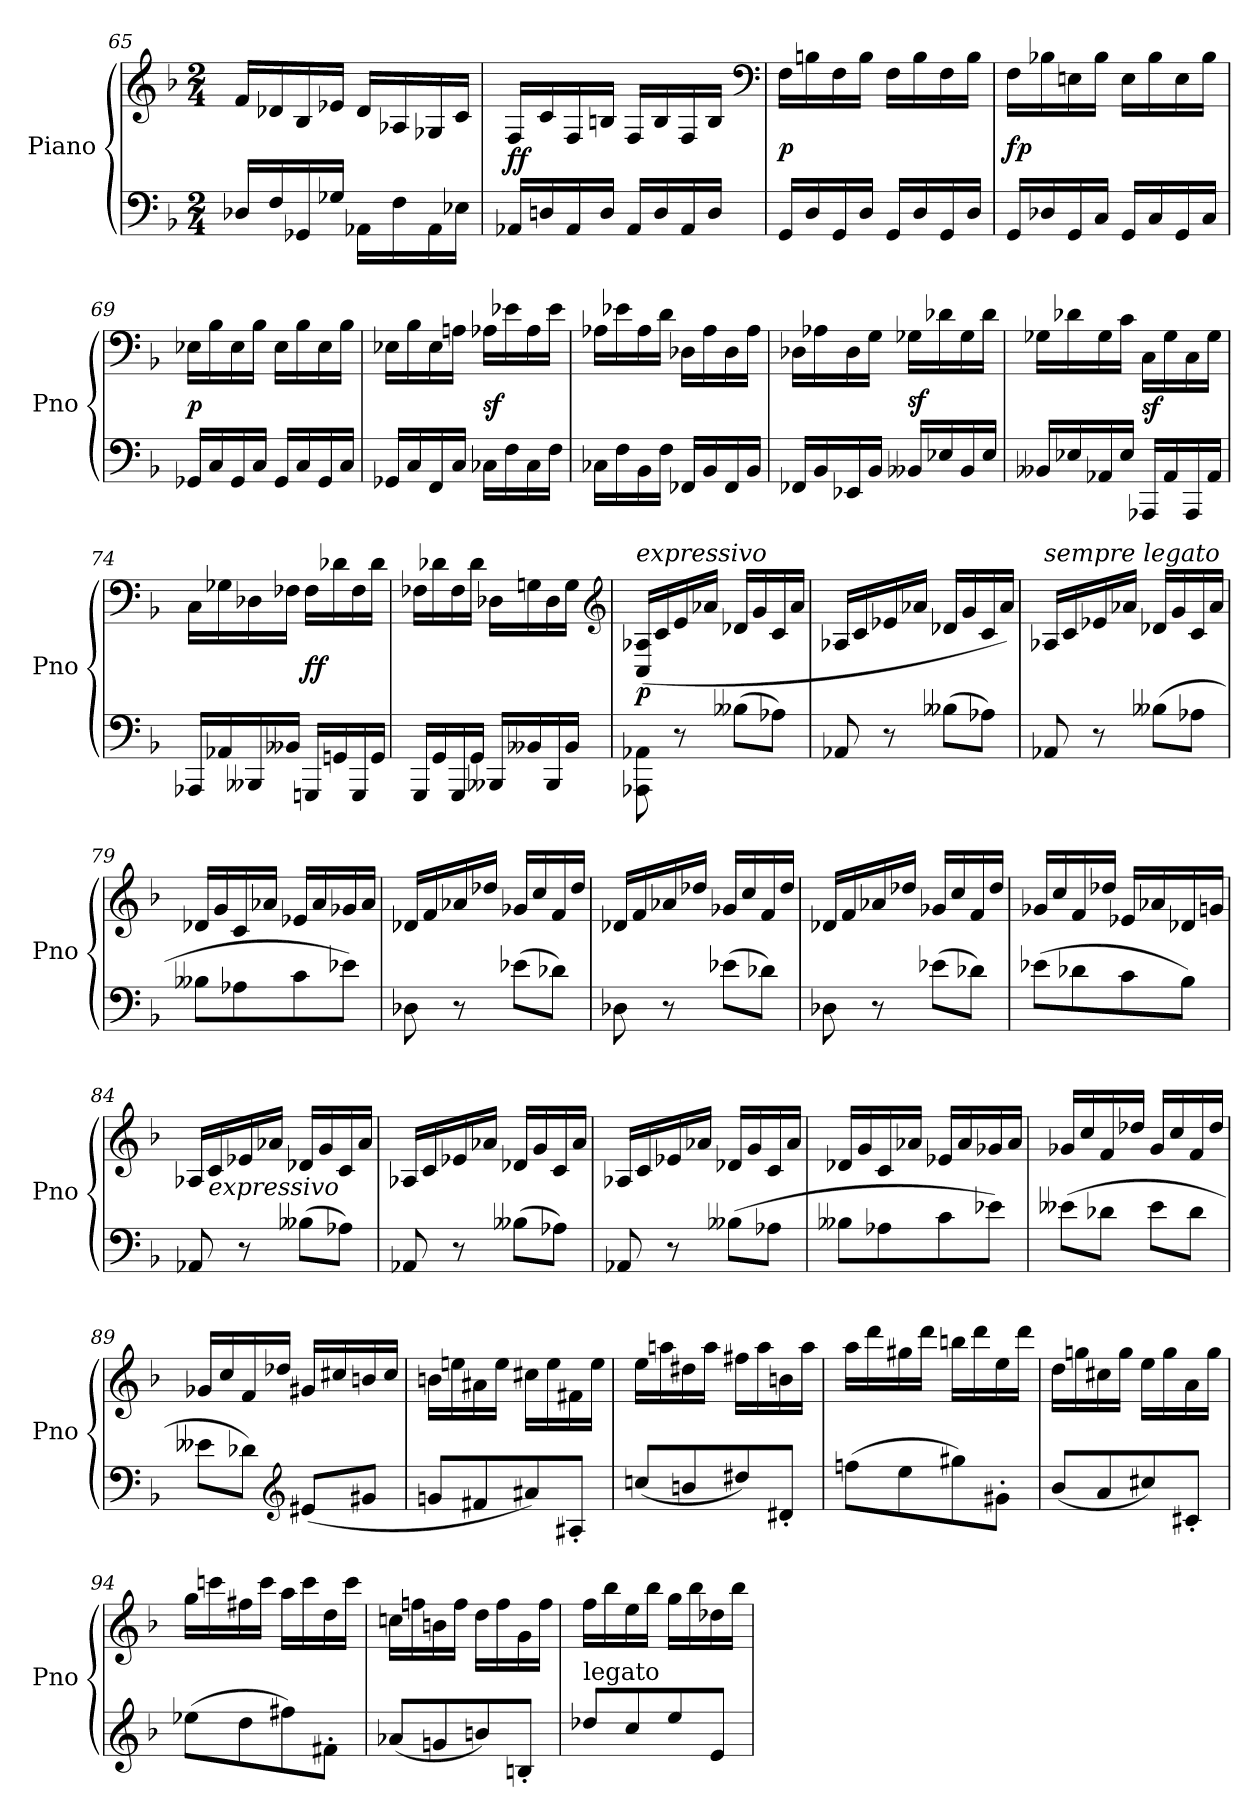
**kern	**kern	**dynam
*part1	*part1	*part1
*staff2	*staff1	*staff1/2
*I"Piano	*	*
*I'Pno	*	*
*clefF4	*clefG2	*
*k[b-]	*k[b-]	*
*F:	*F:	*
*M2/4	*M2/4	*
=65	=65	=65
16D-XLL	16fLL	.
16F	16d-X	.
16GG-X	16B-	.
16G-XJJ	16e-XJJ	.
16AA-X\LL	16d-LL	.
16F\	16A-X	.
16AA-\	16G-X	.
16E-X\JJ	16cJJ	.
=66	=66	=66
16AA-XLL	16FLL	ff
16Dn	16c	.
16AA-	16F	.
16DJJ	16BnJJ	.
16AA-LL	16FLL	.
16D	16B	.
16AA-	16F	.
16DJJ	16BJJ	.
*	*clefF4	*
=67	=67	=67
16GGLL	16FLL	p
16D	16Bn	.
16GG	16F	.
16DJJ	16BJJ	.
16GGLL	16FLL	.
16D	16B	.
16GG	16F	.
16DJJ	16BJJ	.
=68	=68	=68
16GGLL	16FLL	fp
16D-X	16B-X	.
16GG	16En	.
16CJJ	16B-JJ	.
16GGLL	16ELL	.
16C	16B-	.
16GG	16E	.
16CJJ	16B-JJ	.
=69	=69	=69
16GG-XLL	16E-XLL	p
16C	16B-	.
16GG-	16E-	.
16CJJ	16B-JJ	.
16GG-LL	16E-LL	.
16C	16B-	.
16GG-	16E-	.
16CJJ	16B-JJ	.
=70	=70	=70
16GG-XLL	16E-XLL	.
16C	16B-	.
16FF	16E-	.
16CJJ	16AnJJ	.
16C-XLL	16A-XLL	sf
16F	16e-X	.
16C-	16A-	.
16FJJ	16e-JJ	.
=71	=71	=71
16C-XLL	16A-XLL	.
16F	16e-X	.
16BB-	16A-	.
16FJJ	16dJJ	.
16FF-XLL	16D-XLL	.
16BB-	16A-	.
16FF-	16D-	.
16BB-JJ	16A-JJ	.
=72	=72	=72
16FF-XLL	16D-XLL	.
16BB-	16A-X	.
16EE-X	16D-	.
16BB-JJ	16GJJ	.
16BB--XLL	16G-XLL	sf
16E-X	16d-X	.
16BB--	16G-	.
16E-JJ	16d-JJ	.
=73	=73	=73
16BB--XLL	16G-XLL	.
16E-X	16d-X	.
16AA-X	16G-	.
16E-JJ	16cJJ	.
16AAA-XLL	16CLL	sf
16AA-	16G-	.
16AAA-	16C	.
16AA-JJ	16G-JJ	.
=74	=74	=74
16AAA-XLL	16CLL	.
16AA-X	16G-X	.
16BBB--X	16D-X	.
16BB--XJJ	16F-XJJ	.
16GGGnLL	16F-LL	ff
16GGn	16d-X	.
16GGG	16F-	.
16GGJJ	16d-JJ	.
=75	=75	=75
16GGGLL	16F-XLL	.
16GG	16d-X	.
16GGG	16F-	.
16GGJJ	16d-JJ	.
16BBB--XLL	16D-XLL	.
16BB--X	16Gn	.
16BBB--	16D-	.
16BB--JJ	16GJJ	.
*	*clefG2	*
=76	=76	=76
!	!LO:TX:a:i:t=expressivo	!
8AAA-X\ 8AA-X\	(>16C/ 16A-X/LL	p
.	16c	.
8r	16e	.
.	16a-XJJ	.
(>8B--XL	16d-XLL	.
.	16g	.
8A-XJ)	16c	.
.	16a-JJ	.
=77	=77	=77
8AA-X	16A-XLL	.
.	16c	.
8r	16e-X	.
.	16a-XJJ	.
(8B--XL	16d-XLL	.
.	16g	.
8A-XJ)	16c	.
.	16a-JJ)	.
=78	=78	=78
!	!LO:TX:a:i:t=sempre legato	!
8AA-X	16A-XLL	.
.	16c	.
8r	16e-X	.
.	16a-XJJ	.
(8B--XL	16d-XLL	.
.	16g	.
8A-XJ	16c	.
.	16a-JJ	.
=79	=79	=79
8B--XL	16d-XLL	.
.	16g	.
8A-X	16c	.
.	16a-XJJ	.
8c	16e-XLL	.
.	16a-	.
8e-XJ)	16g-X	.
.	16a-JJ	.
=80	=80	=80
8D-X	16d-XLL	.
.	16f	.
8r	16a-X	.
.	16dd-XJJ	.
(8e-XL	16g-XLL	.
.	16cc	.
8d-XJ)	16f	.
.	16dd-JJ	.
=81	=81	=81
8D-X	16d-XLL	.
.	16f	.
8r	16a-X	.
.	16dd-XJJ	.
(8e-XL	16g-XLL	.
.	16cc	.
8d-XJ)	16f	.
.	16dd-JJ	.
=82	=82	=82
8D-X	16d-XLL	.
.	16f	.
8r	16a-X	.
.	16dd-XJJ	.
(8e-XL	16g-XLL	.
.	16cc	.
8d-XJ)	16f	.
.	16dd-JJ	.
=83	=83	=83
(8e-XL	16g-XLL	.
.	16cc	.
8d-X	16f	.
.	16dd-XJJ	.
8c	16e-XLL	.
.	16a-X	.
8B-J)	16d-X	.
.	16gnJJ	.
=84	=84	=84
8AA-X	16A-XLL	.
!	!LO:TX:c:i:t=expressivo	!
.	16c	.
8r	16e-X	.
.	16a-XJJ	.
(8B--XL	16d-XLL	.
.	16g	.
8A-XJ)	16c	.
.	16a-JJ	.
=85	=85	=85
8AA-X	16A-XLL	.
.	16c	.
8r	16e-X	.
.	16a-XJJ	.
(8B--XL	16d-XLL	.
.	16g	.
8A-XJ)	16c	.
.	16a-JJ	.
=86	=86	=86
8AA-X	16A-XLL	.
.	16c	.
8r	16e-X	.
.	16a-XJJ	.
(8B--XL	16d-XLL	.
.	16g	.
8A-XJ	16c	.
.	16a-JJ	.
=87	=87	=87
8B--XL	16d-XLL	.
.	16g	.
8A-X	16c	.
.	16a-XJJ	.
8c	16e-XLL	.
.	16a-	.
8e-XJ)	16g-X	.
.	16a-JJ	.
=88	=88	=88
(8e--XL	16g-XLL	.
.	16cc	.
8d-XJ	16f	.
.	16dd-XJJ	.
8e--L	16g-LL	.
.	16cc	.
8d-J	16f	.
.	16dd-JJ	.
=89	=89	=89
8e--XL	16g-XLL	.
.	16cc	.
8d-XJ)	16f	.
.	16dd-XJJ	.
*clefG2	*	*
(8e#XL	16g#X/LL	.
.	16cc#X/	.
8g#XJ	16bn/	.
.	16cc#/JJ	.
=90	=90	=90
8gnL	16bnLL	.
.	16een	.
8f#X	16a#X	.
.	16eeJJ	.
8a#X)	16cc#XLL	.
.	16ee	.
8A#X'J	16f#X	.
.	16eeJJ	.
=91	=91	=91
(8ccnL	16eeLL	.
.	16aan	.
8bn	16dd#X	.
.	16aaJJ	.
8dd#X)	16ff#XLL	.
.	16aa	.
8d#X'J	16bn	.
.	16aaJJ	.
=92	=92	=92
(8ffnL	16aaLL	.
.	16ddd	.
8ee	16gg#X	.
.	16dddJJ	.
8gg#X)	16bbnLL	.
.	16ddd	.
8g#X'J	16ee	.
.	16dddJJ	.
=93	=93	=93
(8b-L	16ddLL	.
.	16ggn	.
8a	16cc#X	.
.	16ggJJ	.
8cc#X)	16eeLL	.
.	16gg	.
8c#X'J	16a	.
.	16ggJJ	.
=94	=94	=94
(8ee-XL	16ggLL	.
.	16cccn	.
8dd	16ff#X	.
.	16cccJJ	.
8ff#X)	16aaLL	.
.	16ccc	.
8f#X'J	16dd	.
.	16cccJJ	.
=95	=95	=95
(8a-XL	16ccnLL	.
.	16ffn	.
8gn	16bn	.
.	16ffJJ	.
8bn)	16ddLL	.
.	16ff	.
8Bn'J	16g	.
.	16ffJJ	.
=96	=96	=96
!LO:TX:a:t=legato	!	!
8dd-XL	16ffLL	.
.	16bb-	.
8cc	16ee	.
.	16bb-JJ	.
8ee	16ggLL	.
.	16bb-	.
8eJ	16dd-X	.
.	16bb-JJ	.
=	=	=
*-	*-	*-
